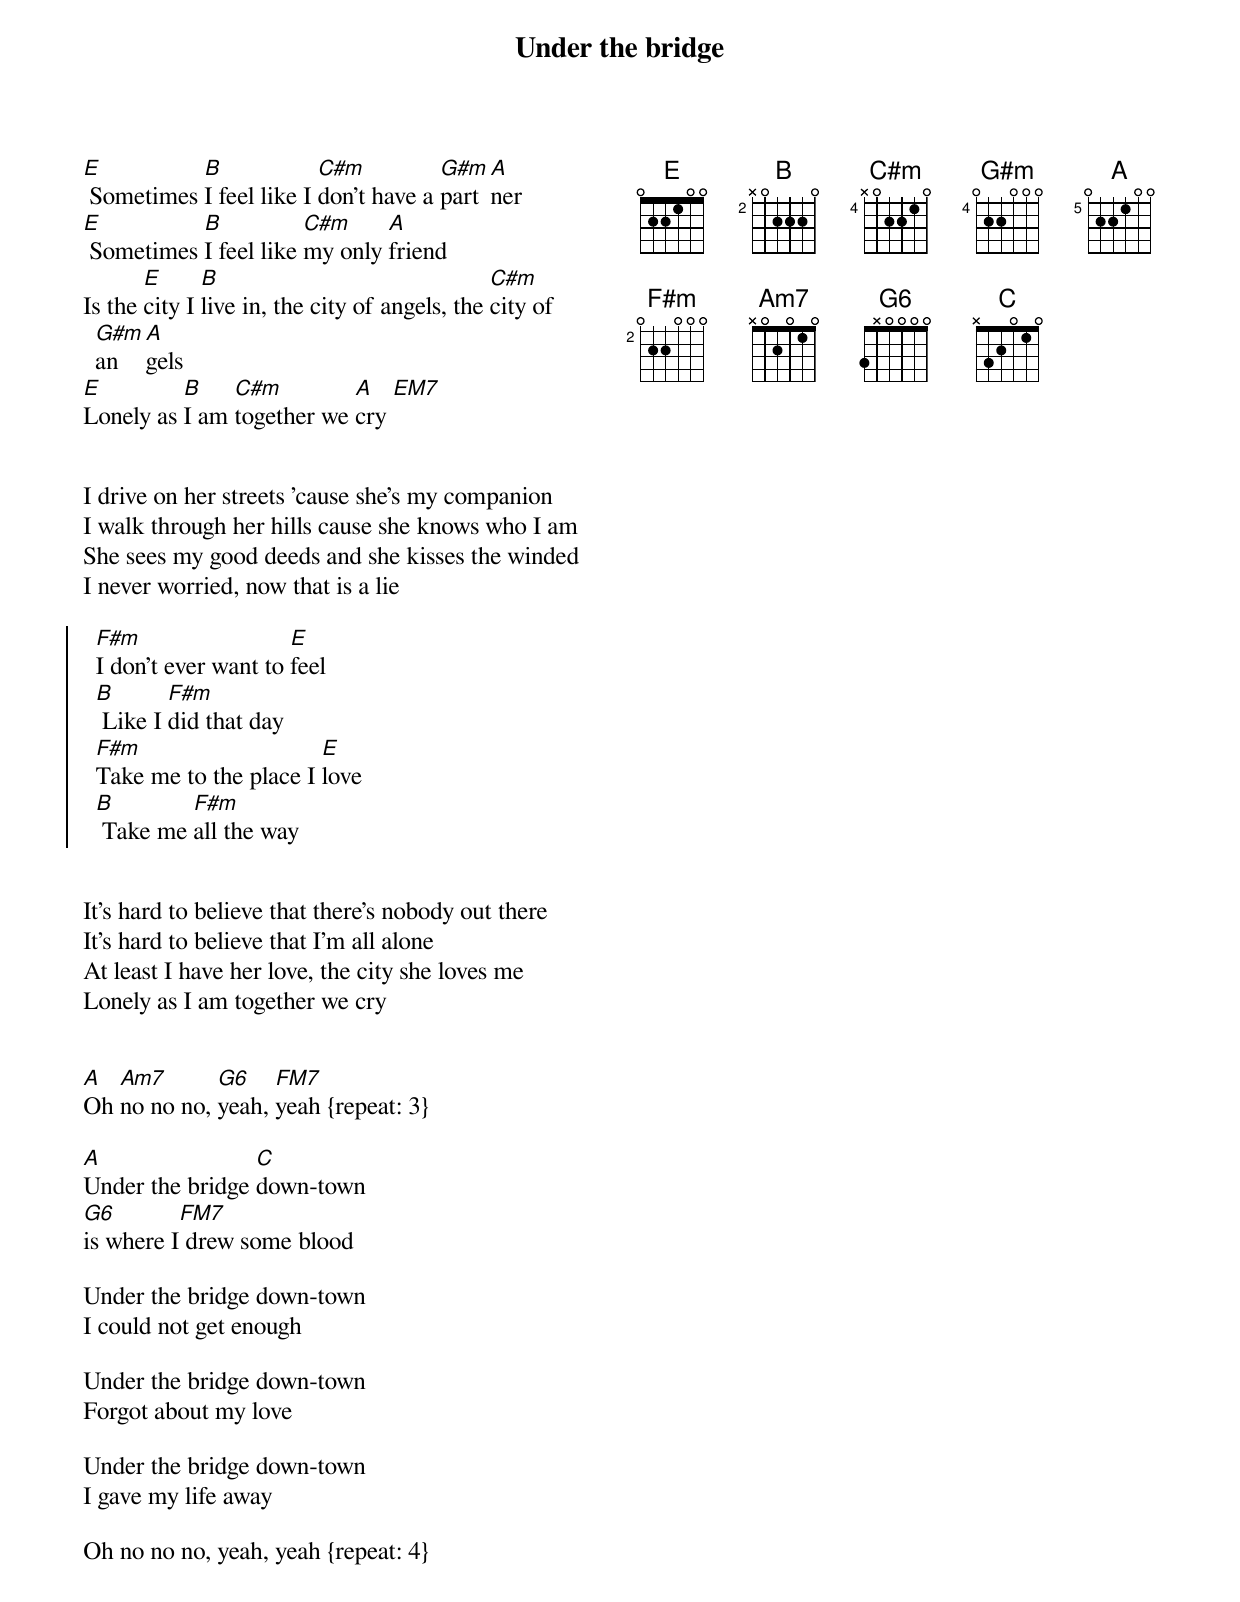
{title: Under the bridge}
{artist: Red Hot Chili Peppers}
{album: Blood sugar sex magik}
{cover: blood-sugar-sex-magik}
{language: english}
{columns: 2}
{define: E frets 0 2 2 1 0 0}
{define: B base-fret 2 frets X 0 2 2 2 0}
{define: C#m base-fret 4 frets X 0 2 2 1 0}
{define: G#m base-fret 4 frets 0 2 2 0 0 0}
{define: A base-fret 5 frets 0 2 2 1 0 0}
{define: EM7 frets 0 2 1 1 0 0 special}
{define: F#m base-fret 2 frets 0 2 2 0 0 0}
{define: Am7 frets X 0 2 0 1 0}
{define: G6 base-fret 7 frets X 0 2 0 1 0 special}
{define: FM7 base-fret 1 frets X 2 1 1 0 X special}
{define: C frets X 3 2 0 1 0}


[E] Sometimes [B]I feel like I [C#m]don't have a [G#m]part[A]ner
[E] Sometimes [B]I feel like [C#m]my only [A]friend
Is the [E]city I [B]live in, the city of angels, the [C#m]city of [G#m]an[A]gels
[E]Lonely as [B]I am [C#m]together we [A]cry [EM7]


I drive on her streets 'cause she's my companion
I walk through her hills cause she knows who I am
She sees my good deeds and she kisses the winded
I never worried, now that is a lie

{start_of_chorus}
  [F#m]I don't ever want to [E]feel
  [B] Like I [F#m]did that day
  [F#m]Take me to the place I [E]love
  [B] Take me [F#m]all the way
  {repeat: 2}
{end_of_chorus}


It's hard to believe that there's nobody out there
It's hard to believe that I'm all alone
At least I have her love, the city she loves me
Lonely as I am together we cry


[A]Oh [Am7]no no no, [G6]yeah, [FM7]yeah {repeat: 3}

[A]Under the bridge [C]down-town
[G6]is where I[FM7] drew some blood

Under the bridge down-town
I could not get enough

Under the bridge down-town
Forgot about my love

Under the bridge down-town
I gave my life away

Oh no no no, yeah, yeah {repeat: 4}
